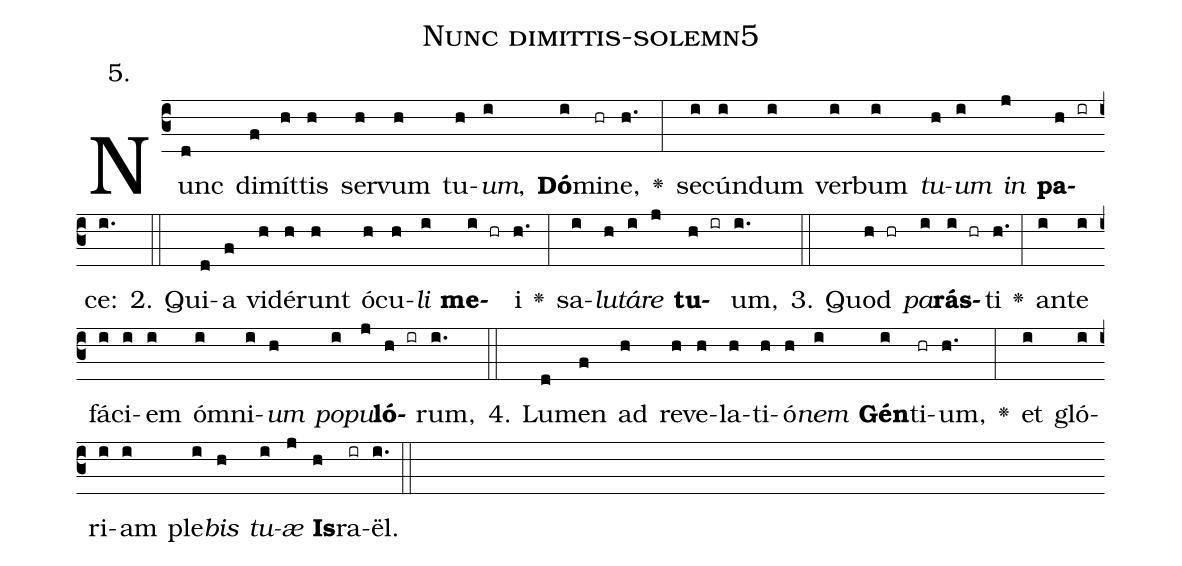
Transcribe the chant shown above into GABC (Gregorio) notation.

name: Nunc dimittis-solemn5;
annotation: 5.;
%%
(c3)Nunc(d) di(f)mít(h)tis(h) ser(h)vum(h) tu(h)<i>um</i>,(i) <b>Dó</b>(i)mi(hr)ne,(h.) <v>\greheightstar</v>(:) se(i)cún(i)dum(i) ver(i)bum(i) <i>tu</i>(h)<i>um</i>(i) <i>in</i>(j) <b>pa</b>(h ir)ce:(i.) (::)
2. Qui(d)a(f) vi(h)dé(h)runt(h) ó(h)cu(h)<i>li</i>(i) <b>me</b>(i hr)i(h.) <v>\greheightstar</v>(:) sa(i)<i>lu</i>(h)<i>tá</i>(i)<i>re</i>(j) <b>tu</b>(h ir)um,(i.) (::)
3. Quod(h hr) <i>pa</i>(i)<b>rás</b>(i hr)ti(h.) <v>\greheightstar</v>(:) an(i)te(i) fá(i)ci(i)em(i) óm(i)ni(i)<i>um</i>(h) <i>po</i>(i)<i>pu</i>(j)<b>ló</b>(h ir)rum,(i.) (::)
4. Lu(d)men(f) ad(h) re(h)ve(h)la(h)ti(h)ó(h)<i>nem</i>(i) <b>Gén</b>(i)ti(hr)um,(h.) <v>\greheightstar</v>(:) et(i) gló(i)ri(i)am(i) ple(i)<i>bis</i>(h) <i>tu</i>(i)<i>æ</i>(j) <b>Is</b>(h)ra(ir)ël.(i.) (::)
